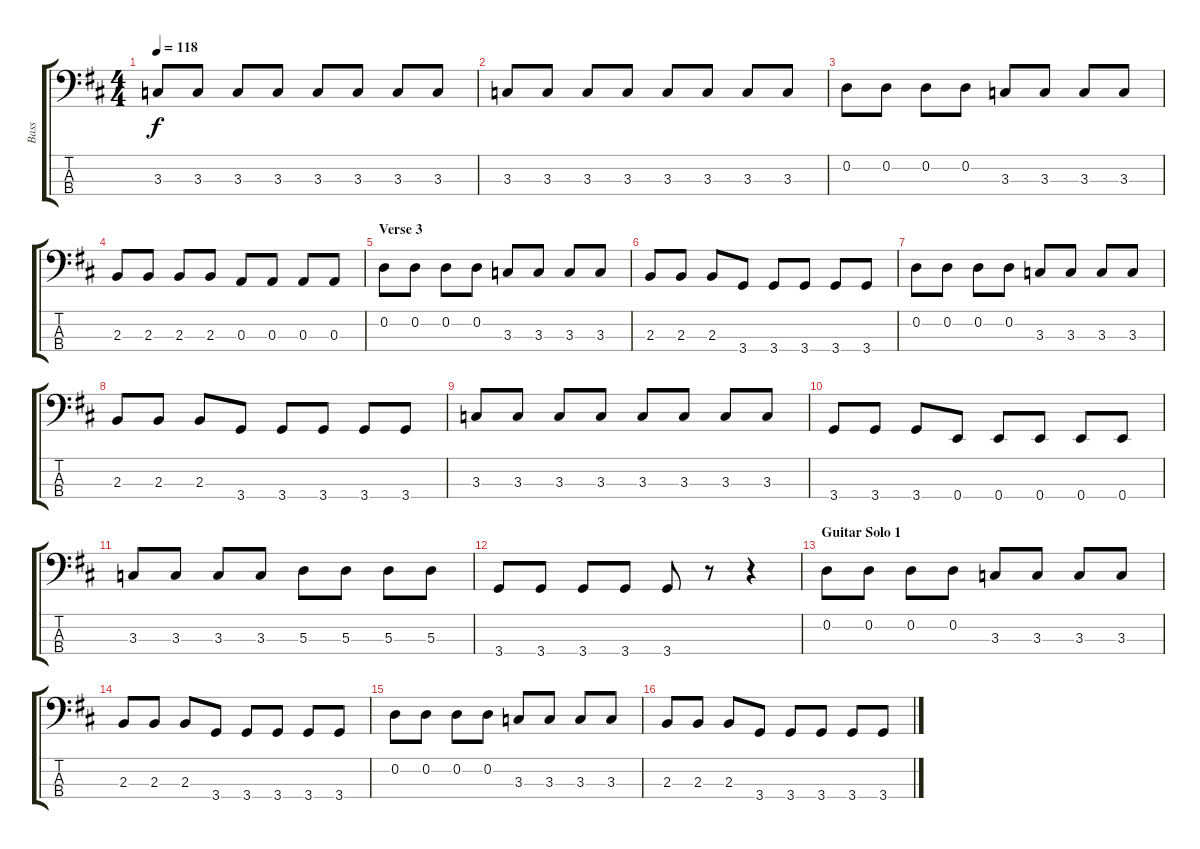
\track ("Bass" "Bass") {instrument electricbasspick}
\staff {score tabs}
\tuning (G2 D2 A1 E1) {hide}
\ts (4 4)
\tempo 118
\clef f4
\ks d
3.3.8{dy f} 3.3.8 3.3.8 3.3.8 3.3.8 3.3.8 3.3.8 3.3.8 |
3.3.8 3.3.8 3.3.8 3.3.8 3.3.8 3.3.8 3.3.8 3.3.8 |
0.2.8 0.2.8 0.2.8 0.2.8 3.3.8 3.3.8 3.3.8 3.3.8 |
2.3.8 2.3.8 2.3.8 2.3.8 0.3.8 0.3.8 0.3.8 0.3.8 |
\section ("" "Verse 3")
0.2.8 0.2.8 0.2.8 0.2.8 3.3.8 3.3.8 3.3.8 3.3.8 |
2.3.8 2.3.8 2.3.8 3.4.8 3.4.8 3.4.8 3.4.8 3.4.8 |
0.2.8 0.2.8 0.2.8 0.2.8 3.3.8 3.3.8 3.3.8 3.3.8 |
2.3.8 2.3.8 2.3.8 3.4.8 3.4.8 3.4.8 3.4.8 3.4.8 |
3.3.8 3.3.8 3.3.8 3.3.8 3.3.8 3.3.8 3.3.8 3.3.8 |
3.4.8 3.4.8 3.4.8 0.4.8 0.4.8 0.4.8 0.4.8 0.4.8 |
3.3.8 3.3.8 3.3.8 3.3.8 5.3.8 5.3.8 5.3.8 5.3.8 |
3.4.8 3.4.8 3.4.8 3.4.8 3.4.8 r.8 r.4 |
\section ("" "Guitar Solo 1")
0.2.8 0.2.8 0.2.8 0.2.8 3.3.8 3.3.8 3.3.8 3.3.8 |
2.3.8 2.3.8 2.3.8 3.4.8 3.4.8 3.4.8 3.4.8 3.4.8 |
0.2.8 0.2.8 0.2.8 0.2.8 3.3.8 3.3.8 3.3.8 3.3.8 |
2.3.8 2.3.8 2.3.8 3.4.8 3.4.8 3.4.8 3.4.8 3.4.8
